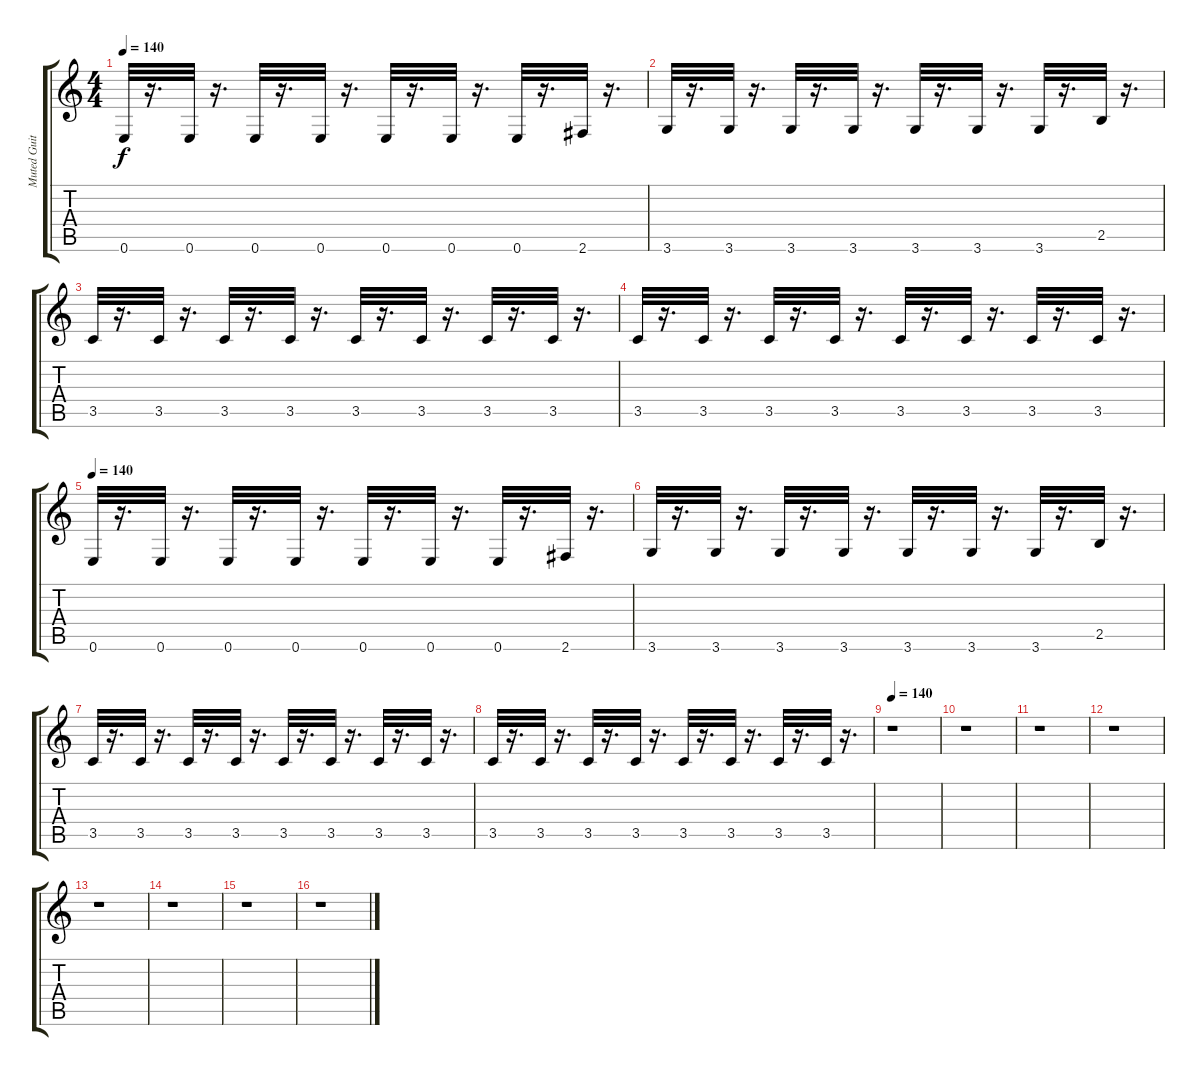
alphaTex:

\track ("Muted Guitar (R)" "Muted Guit") {instrument overdrivenguitar}
\staff {score tabs}
\tuning (E4 B3 G3 D3 A2 E2) {hide}
\ts (4 4)
\tempo 140
\clef g2
\ks c
0.6.32{dy f} r.16{d} 0.6.32 r.16{d} 0.6.32 r.16{d} 0.6.32 r.16{d} 0.6.32 r.16{d} 0.6.32 r.16{d} 0.6.32 r.16{d} 2.6.32 r.16{d} |
3.6.32 r.16{d} 3.6.32 r.16{d} 3.6.32 r.16{d} 3.6.32 r.16{d} 3.6.32 r.16{d} 3.6.32 r.16{d} 3.6.32 r.16{d} 2.5.32 r.16{d} |
3.5.32 r.16{d} 3.5.32 r.16{d} 3.5.32 r.16{d} 3.5.32 r.16{d} 3.5.32 r.16{d} 3.5.32 r.16{d} 3.5.32 r.16{d} 3.5.32 r.16{d} |
3.5.32 r.16{d} 3.5.32 r.16{d} 3.5.32 r.16{d} 3.5.32 r.16{d} 3.5.32 r.16{d} 3.5.32 r.16{d} 3.5.32 r.16{d} 3.5.32 r.16{d} |
\tempo 140
0.6.32 r.16{d} 0.6.32 r.16{d} 0.6.32 r.16{d} 0.6.32 r.16{d} 0.6.32 r.16{d} 0.6.32 r.16{d} 0.6.32 r.16{d} 2.6.32 r.16{d} |
3.6.32 r.16{d} 3.6.32 r.16{d} 3.6.32 r.16{d} 3.6.32 r.16{d} 3.6.32 r.16{d} 3.6.32 r.16{d} 3.6.32 r.16{d} 2.5.32 r.16{d} |
3.5.32 r.16{d} 3.5.32 r.16{d} 3.5.32 r.16{d} 3.5.32 r.16{d} 3.5.32 r.16{d} 3.5.32 r.16{d} 3.5.32 r.16{d} 3.5.32 r.16{d} |
3.5.32 r.16{d} 3.5.32 r.16{d} 3.5.32 r.16{d} 3.5.32 r.16{d} 3.5.32 r.16{d} 3.5.32 r.16{d} 3.5.32 r.16{d} 3.5.32 r.16{d} |
\tempo 140
r.1 |
r.1 |
r.1 |
r.1 |
r.1 |
r.1 |
r.1 |
r.1
